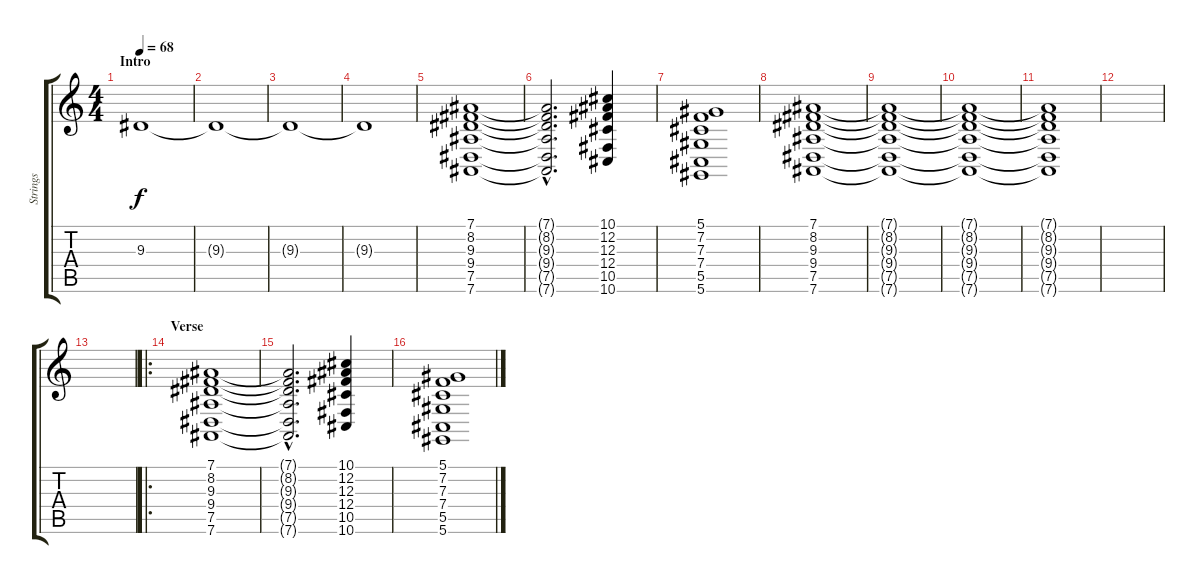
\track ("Strings" "Strings") {instrument synthstrings1}
\staff {score tabs}
\tuning (Eb4 Bb3 Gb3 Db3 Ab2 Eb2) {hide}
\ts (4 4)
\section ("" "Intro")
\tempo 68
\clef g2
\ks c
9.3.1{dy f instrument synthstrings1} |
9.3{t}.1 |
9.3{t}.1 |
9.3{t}.1 |
(7.1 8.2 9.3 9.4 7.5 7.6).1 |
(7.1{hac t} 8.2{hac t} 9.3{hac t} 9.4{hac t} 7.5{hac t} 7.6{hac t}).2{d} (10.1 12.2 12.3 12.4 10.5 10.6).4 |
(5.1 7.2 7.3 7.4 5.5 5.6).1 |
(7.1 8.2 9.3 9.4 7.5 7.6).1{volume 8} |
(7.1{t} 8.2{t} 9.3{t} 9.4{t} 7.5{t} 7.6{t}).1 |
(7.1{t} 8.2{t} 9.3{t} 9.4{t} 7.5{t} 7.6{t}).1{volume 14} |
(7.1{t} 8.2{t} 9.3{t} 9.4{t} 7.5{t} 7.6{t}).1 |
|
|
\ro
\section ("" "Verse")
(7.1 8.2 9.3 9.4 7.5 7.6).1{volume 6} |
(7.1{hac t} 8.2{hac t} 9.3{hac t} 9.4{hac t} 7.5{hac t} 7.6{hac t}).2{d} (10.1 12.2 12.3 12.4 10.5 10.6).4 |
(5.1 7.2 7.3 7.4 5.5 5.6).1
